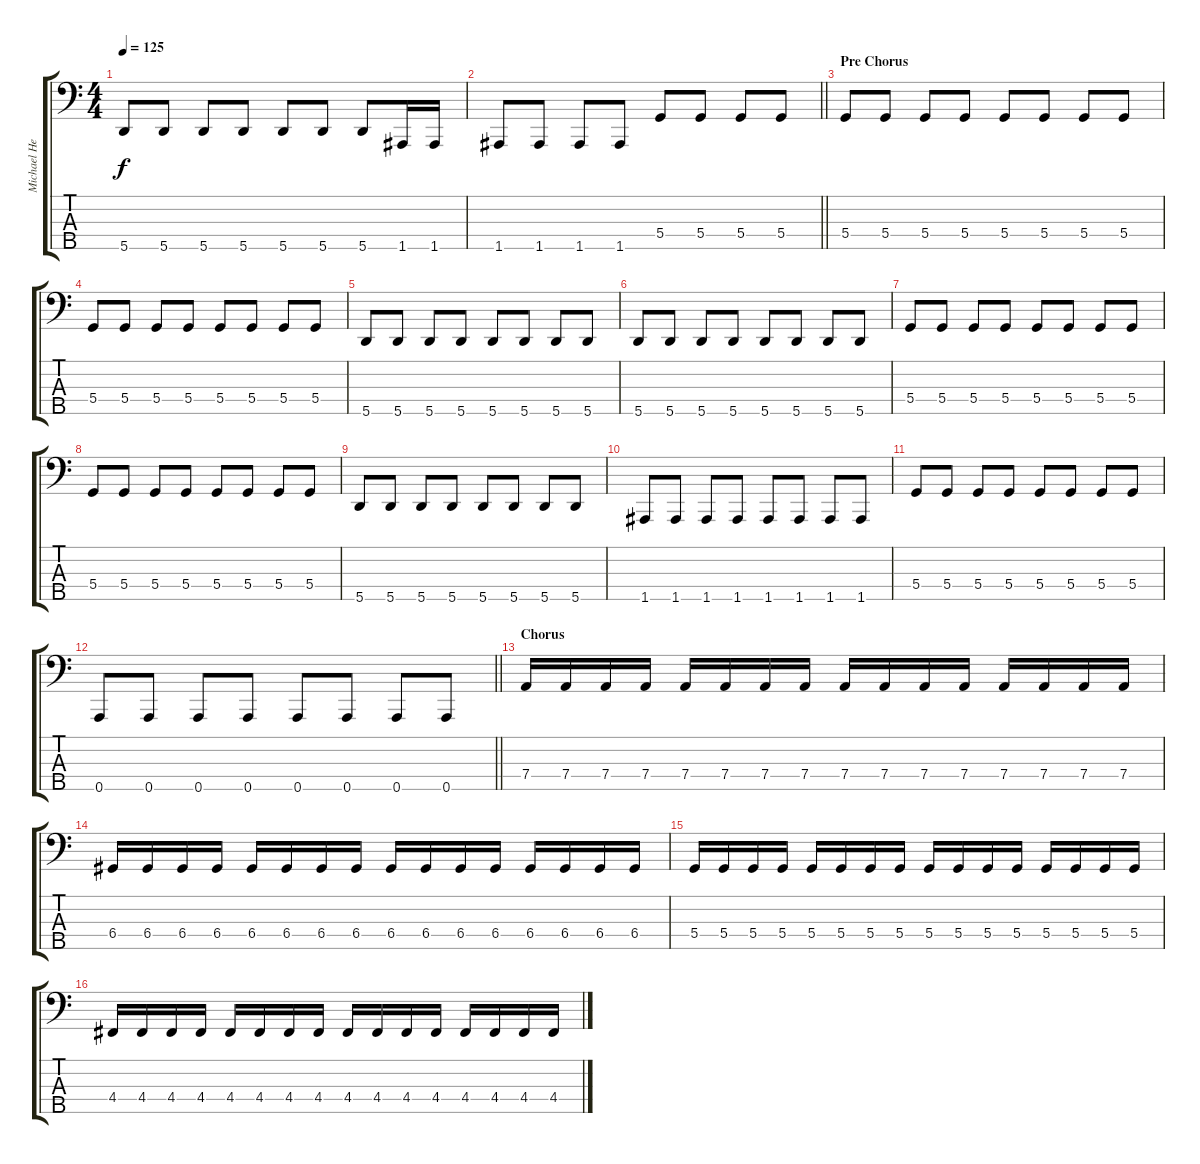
\track ("Michael Hedlund" "Michael He") {instrument electricbasspick}
\staff {score tabs}
\tuning (F2 C2 G1 D1 A0) {hide}
\ts (4 4)
\tempo 125
\clef f4
\ks c
5.5.8{dy f} 5.5.8 5.5.8 5.5.8 5.5.8 5.5.8 5.5.8 1.5.16 1.5.16 |
\barLineRight lightlight
1.5.8 1.5.8 1.5.8 1.5.8 5.4.8 5.4.8 5.4.8 5.4.8 |
\section ("" "Pre Chorus")
5.4.8 5.4.8 5.4.8 5.4.8 5.4.8 5.4.8 5.4.8 5.4.8 |
5.4.8 5.4.8 5.4.8 5.4.8 5.4.8 5.4.8 5.4.8 5.4.8 |
5.5.8 5.5.8 5.5.8 5.5.8 5.5.8 5.5.8 5.5.8 5.5.8 |
5.5.8 5.5.8 5.5.8 5.5.8 5.5.8 5.5.8 5.5.8 5.5.8 |
5.4.8 5.4.8 5.4.8 5.4.8 5.4.8 5.4.8 5.4.8 5.4.8 |
5.4.8 5.4.8 5.4.8 5.4.8 5.4.8 5.4.8 5.4.8 5.4.8 |
5.5.8 5.5.8 5.5.8 5.5.8 5.5.8 5.5.8 5.5.8 5.5.8 |
1.5.8 1.5.8 1.5.8 1.5.8 1.5.8 1.5.8 1.5.8 1.5.8 |
5.4.8 5.4.8 5.4.8 5.4.8 5.4.8 5.4.8 5.4.8 5.4.8 |
\barLineRight lightlight
0.5.8 0.5.8 0.5.8 0.5.8 0.5.8 0.5.8 0.5.8 0.5.8 |
\section ("" "Chorus")
7.4.16 7.4.16 7.4.16 7.4.16 7.4.16 7.4.16 7.4.16 7.4.16 7.4.16 7.4.16 7.4.16 7.4.16 7.4.16 7.4.16 7.4.16 7.4.16 |
6.4.16 6.4.16 6.4.16 6.4.16 6.4.16 6.4.16 6.4.16 6.4.16 6.4.16 6.4.16 6.4.16 6.4.16 6.4.16 6.4.16 6.4.16 6.4.16 |
5.4.16 5.4.16 5.4.16 5.4.16 5.4.16 5.4.16 5.4.16 5.4.16 5.4.16 5.4.16 5.4.16 5.4.16 5.4.16 5.4.16 5.4.16 5.4.16 |
4.4.16 4.4.16 4.4.16 4.4.16 4.4.16 4.4.16 4.4.16 4.4.16 4.4.16 4.4.16 4.4.16 4.4.16 4.4.16 4.4.16 4.4.16 4.4.16
